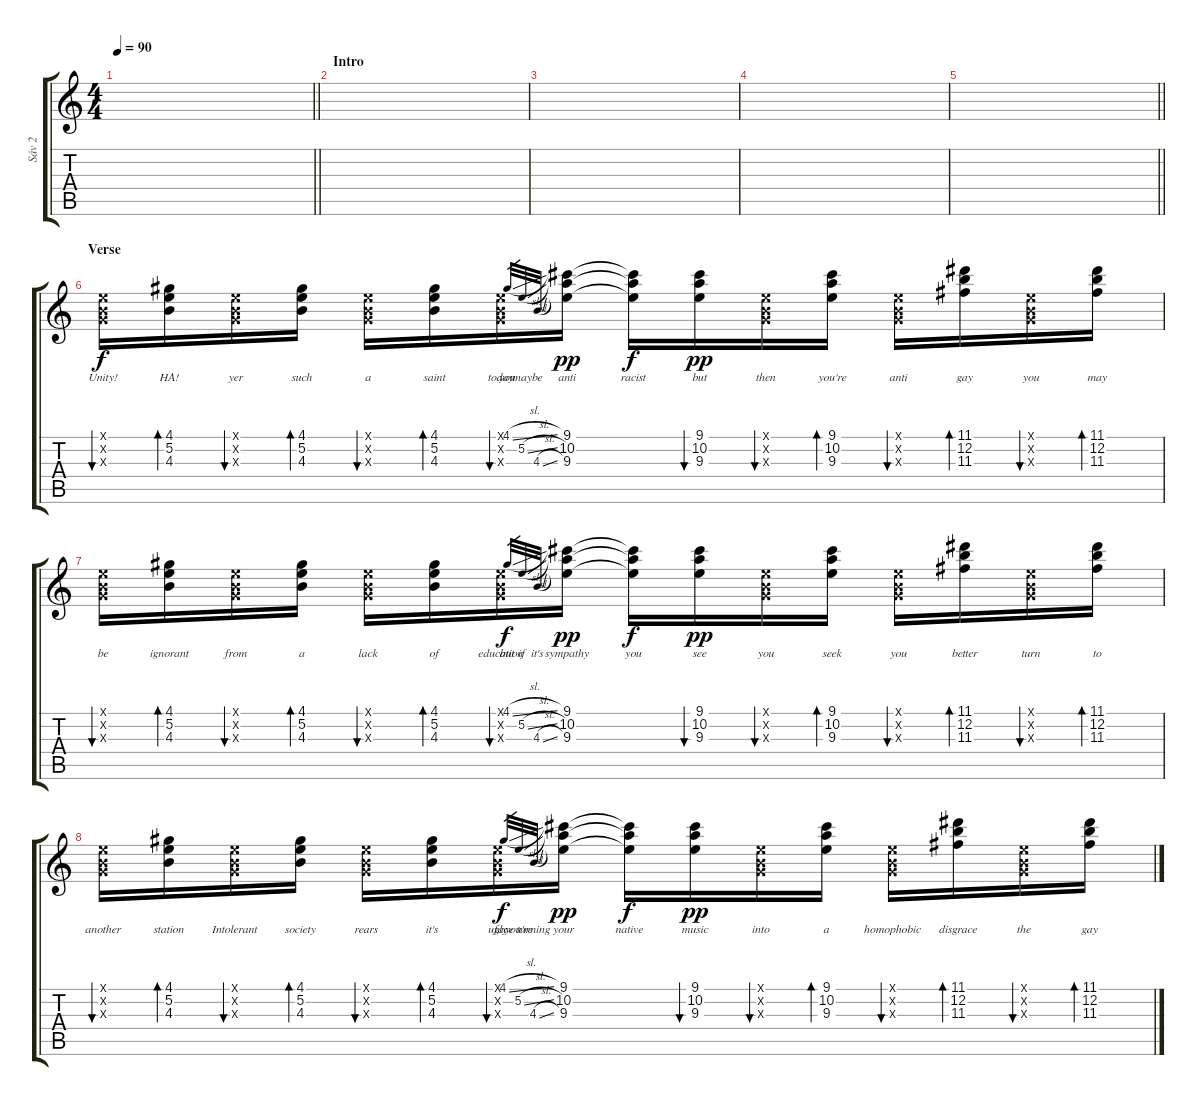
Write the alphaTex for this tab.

\track ("Sáv 2" "Sáv 2") {instrument electricguitarclean}
\staff {score tabs}
\tuning (E4 B3 G3 D3 A2 E2) {hide}
\ts (4 4)
\tempo 90
\clef g2
\barLineRight lightlight
\ks c
|
\section ("" "Intro")
|
|
|
\barLineRight lightlight
|
\section ("" "Verse")
(0.1{x} 0.2{x} 0.3{x}).16{bu 30 lyrics (0 "Unity!") lyrics (1 "") lyrics (2 "") lyrics (3 "") lyrics (4 "") instrument electricguitarclean} (4.1 5.2 4.3).16{bd 30 lyrics (0 "HA!") lyrics (1 "") lyrics (2 "") lyrics (3 "") lyrics (4 "")} (0.1{x} 0.2{x} 0.3{x}).16{bu 30 lyrics (0 "yer") lyrics (1 "") lyrics (2 "") lyrics (3 "") lyrics (4 "")} (4.1 5.2 4.3).16{bd 30 lyrics (0 "such") lyrics (1 "") lyrics (2 "") lyrics (3 "") lyrics (4 "")} (0.1{x} 0.2{x} 0.3{x}).16{bu 30 lyrics (0 "a") lyrics (1 "") lyrics (2 "") lyrics (3 "") lyrics (4 "")} (4.1 5.2 4.3).16{bd 30 lyrics (0 "saint") lyrics (1 "") lyrics (2 "") lyrics (3 "") lyrics (4 "")} (0.1{x} 0.2{x} 0.3{x}).16{bu 30 lyrics (0 "today") lyrics (1 "") lyrics (2 "") lyrics (3 "") lyrics (4 "")} 4.1{sl}.32{lyrics (0 "you") lyrics (1 "") lyrics (2 "") lyrics (3 "") lyrics (4 "") gr dy f} 5.2{sl}.32{lyrics (0 "may") lyrics (1 "") lyrics (2 "") lyrics (3 "") lyrics (4 "") gr} 4.3{sl}.32{lyrics (0 "be") lyrics (1 "") lyrics (2 "") lyrics (3 "") lyrics (4 "") gr} (9.1 10.2 9.3).16{lyrics (0 "anti") lyrics (1 "") lyrics (2 "") lyrics (3 "") lyrics (4 "") dy pp} (9.1{t} 10.2{t} 9.3{t}).16{lyrics (0 "racist") lyrics (1 "") lyrics (2 "") lyrics (3 "") lyrics (4 "") dy f} (9.1 10.2 9.3).16{bu 30 lyrics (0 "but") lyrics (1 "") lyrics (2 "") lyrics (3 "") lyrics (4 "") dy pp} (0.1{x} 0.2{x} 0.3{x}).16{bu 30 lyrics (0 "then") lyrics (1 "") lyrics (2 "") lyrics (3 "") lyrics (4 "")} (9.1 10.2 9.3).16{bd 30 lyrics (0 "you're") lyrics (1 "") lyrics (2 "") lyrics (3 "") lyrics (4 "")} (0.1{x} 0.2{x} 0.3{x}).16{bu 30 lyrics (0 "anti") lyrics (1 "") lyrics (2 "") lyrics (3 "") lyrics (4 "")} (11.1 12.2 11.3).16{bd 30 lyrics (0 "gay") lyrics (1 "") lyrics (2 "") lyrics (3 "") lyrics (4 "")} (0.1{x} 0.2{x} 0.3{x}).16{bu 30 lyrics (0 "you") lyrics (1 "") lyrics (2 "") lyrics (3 "") lyrics (4 "")} (11.1 12.2 11.3).16{bd 30 lyrics (0 "may") lyrics (1 "") lyrics (2 "") lyrics (3 "") lyrics (4 "")} |
(0.1{x} 0.2{x} 0.3{x}).16{bu 30 lyrics (0 "be") lyrics (1 "") lyrics (2 "") lyrics (3 "") lyrics (4 "")} (4.1 5.2 4.3).16{bd 30 lyrics (0 "ignorant") lyrics (1 "") lyrics (2 "") lyrics (3 "") lyrics (4 "")} (0.1{x} 0.2{x} 0.3{x}).16{bu 30 lyrics (0 "from") lyrics (1 "") lyrics (2 "") lyrics (3 "") lyrics (4 "")} (4.1 5.2 4.3).16{bd 30 lyrics (0 "a") lyrics (1 "") lyrics (2 "") lyrics (3 "") lyrics (4 "")} (0.1{x} 0.2{x} 0.3{x}).16{bu 30 lyrics (0 "lack") lyrics (1 "") lyrics (2 "") lyrics (3 "") lyrics (4 "")} (4.1 5.2 4.3).16{bd 30 lyrics (0 "of") lyrics (1 "") lyrics (2 "") lyrics (3 "") lyrics (4 "")} (0.1{x} 0.2{x} 0.3{x}).16{bu 30 lyrics (0 "education") lyrics (1 "") lyrics (2 "") lyrics (3 "") lyrics (4 "")} 4.1{sl}.32{lyrics (0 "but") lyrics (1 "") lyrics (2 "") lyrics (3 "") lyrics (4 "") gr dy f} 5.2{sl}.32{lyrics (0 "if") lyrics (1 "") lyrics (2 "") lyrics (3 "") lyrics (4 "") gr} 4.3{sl}.32{lyrics (0 "it's") lyrics (1 "") lyrics (2 "") lyrics (3 "") lyrics (4 "") gr} (9.1 10.2 9.3).16{lyrics (0 "sympathy") lyrics (1 "") lyrics (2 "") lyrics (3 "") lyrics (4 "") dy pp} (9.1{t} 10.2{t} 9.3{t}).16{lyrics (0 "you") lyrics (1 "") lyrics (2 "") lyrics (3 "") lyrics (4 "") dy f} (9.1 10.2 9.3).16{bu 30 lyrics (0 "see") lyrics (1 "") lyrics (2 "") lyrics (3 "") lyrics (4 "") dy pp} (0.1{x} 0.2{x} 0.3{x}).16{bu 30 lyrics (0 "you") lyrics (1 "") lyrics (2 "") lyrics (3 "") lyrics (4 "")} (9.1 10.2 9.3).16{bd 30 lyrics (0 "seek") lyrics (1 "") lyrics (2 "") lyrics (3 "") lyrics (4 "")} (0.1{x} 0.2{x} 0.3{x}).16{bu 30 lyrics (0 "you") lyrics (1 "") lyrics (2 "") lyrics (3 "") lyrics (4 "")} (11.1 12.2 11.3).16{bd 30 lyrics (0 "better") lyrics (1 "") lyrics (2 "") lyrics (3 "") lyrics (4 "")} (0.1{x} 0.2{x} 0.3{x}).16{bu 30 lyrics (0 "turn") lyrics (1 "") lyrics (2 "") lyrics (3 "") lyrics (4 "")} (11.1 12.2 11.3).16{bd 30 lyrics (0 "to") lyrics (1 "") lyrics (2 "") lyrics (3 "") lyrics (4 "")} |
(0.1{x} 0.2{x} 0.3{x}).16{bu 30 lyrics (0 "another") lyrics (1 "") lyrics (2 "") lyrics (3 "") lyrics (4 "")} (4.1 5.2 4.3).16{bd 30 lyrics (0 "station") lyrics (1 "") lyrics (2 "") lyrics (3 "") lyrics (4 "")} (0.1{x} 0.2{x} 0.3{x}).16{bu 30 lyrics (0 "Intolerant") lyrics (1 "") lyrics (2 "") lyrics (3 "") lyrics (4 "")} (4.1 5.2 4.3).16{bd 30 lyrics (0 "society") lyrics (1 "") lyrics (2 "") lyrics (3 "") lyrics (4 "")} (0.1{x} 0.2{x} 0.3{x}).16{bu 30 lyrics (0 "rears") lyrics (1 "") lyrics (2 "") lyrics (3 "") lyrics (4 "")} (4.1 5.2 4.3).16{bd 30 lyrics (0 "it's") lyrics (1 "") lyrics (2 "") lyrics (3 "") lyrics (4 "")} (0.1{x} 0.2{x} 0.3{x}).16{bu 30 lyrics (0 "ugly") lyrics (1 "") lyrics (2 "") lyrics (3 "") lyrics (4 "")} 4.1{sl}.32{lyrics (0 "face") lyrics (1 "") lyrics (2 "") lyrics (3 "") lyrics (4 "") gr dy f} 5.2{sl}.32{lyrics (0 "you're") lyrics (1 "") lyrics (2 "") lyrics (3 "") lyrics (4 "") gr} 4.3{sl}.32{lyrics (0 "turning") lyrics (1 "") lyrics (2 "") lyrics (3 "") lyrics (4 "") gr} (9.1 10.2 9.3).16{lyrics (0 "your") lyrics (1 "") lyrics (2 "") lyrics (3 "") lyrics (4 "") dy pp} (9.1{t} 10.2{t} 9.3{t}).16{lyrics (0 "native") lyrics (1 "") lyrics (2 "") lyrics (3 "") lyrics (4 "") dy f} (9.1 10.2 9.3).16{bu 30 lyrics (0 "music") lyrics (1 "") lyrics (2 "") lyrics (3 "") lyrics (4 "") dy pp} (0.1{x} 0.2{x} 0.3{x}).16{bu 30 lyrics (0 "into") lyrics (1 "") lyrics (2 "") lyrics (3 "") lyrics (4 "")} (9.1 10.2 9.3).16{bd 30 lyrics (0 "a") lyrics (1 "") lyrics (2 "") lyrics (3 "") lyrics (4 "")} (0.1{x} 0.2{x} 0.3{x}).16{bu 30 lyrics (0 "homophobic") lyrics (1 "") lyrics (2 "") lyrics (3 "") lyrics (4 "")} (11.1 12.2 11.3).16{bd 30 lyrics (0 "disgrace") lyrics (1 "") lyrics (2 "") lyrics (3 "") lyrics (4 "")} (0.1{x} 0.2{x} 0.3{x}).16{bu 30 lyrics (0 "the") lyrics (1 "") lyrics (2 "") lyrics (3 "") lyrics (4 "")} (11.1 12.2 11.3).16{bd 30 lyrics (0 "gay") lyrics (1 "") lyrics (2 "") lyrics (3 "") lyrics (4 "")}
